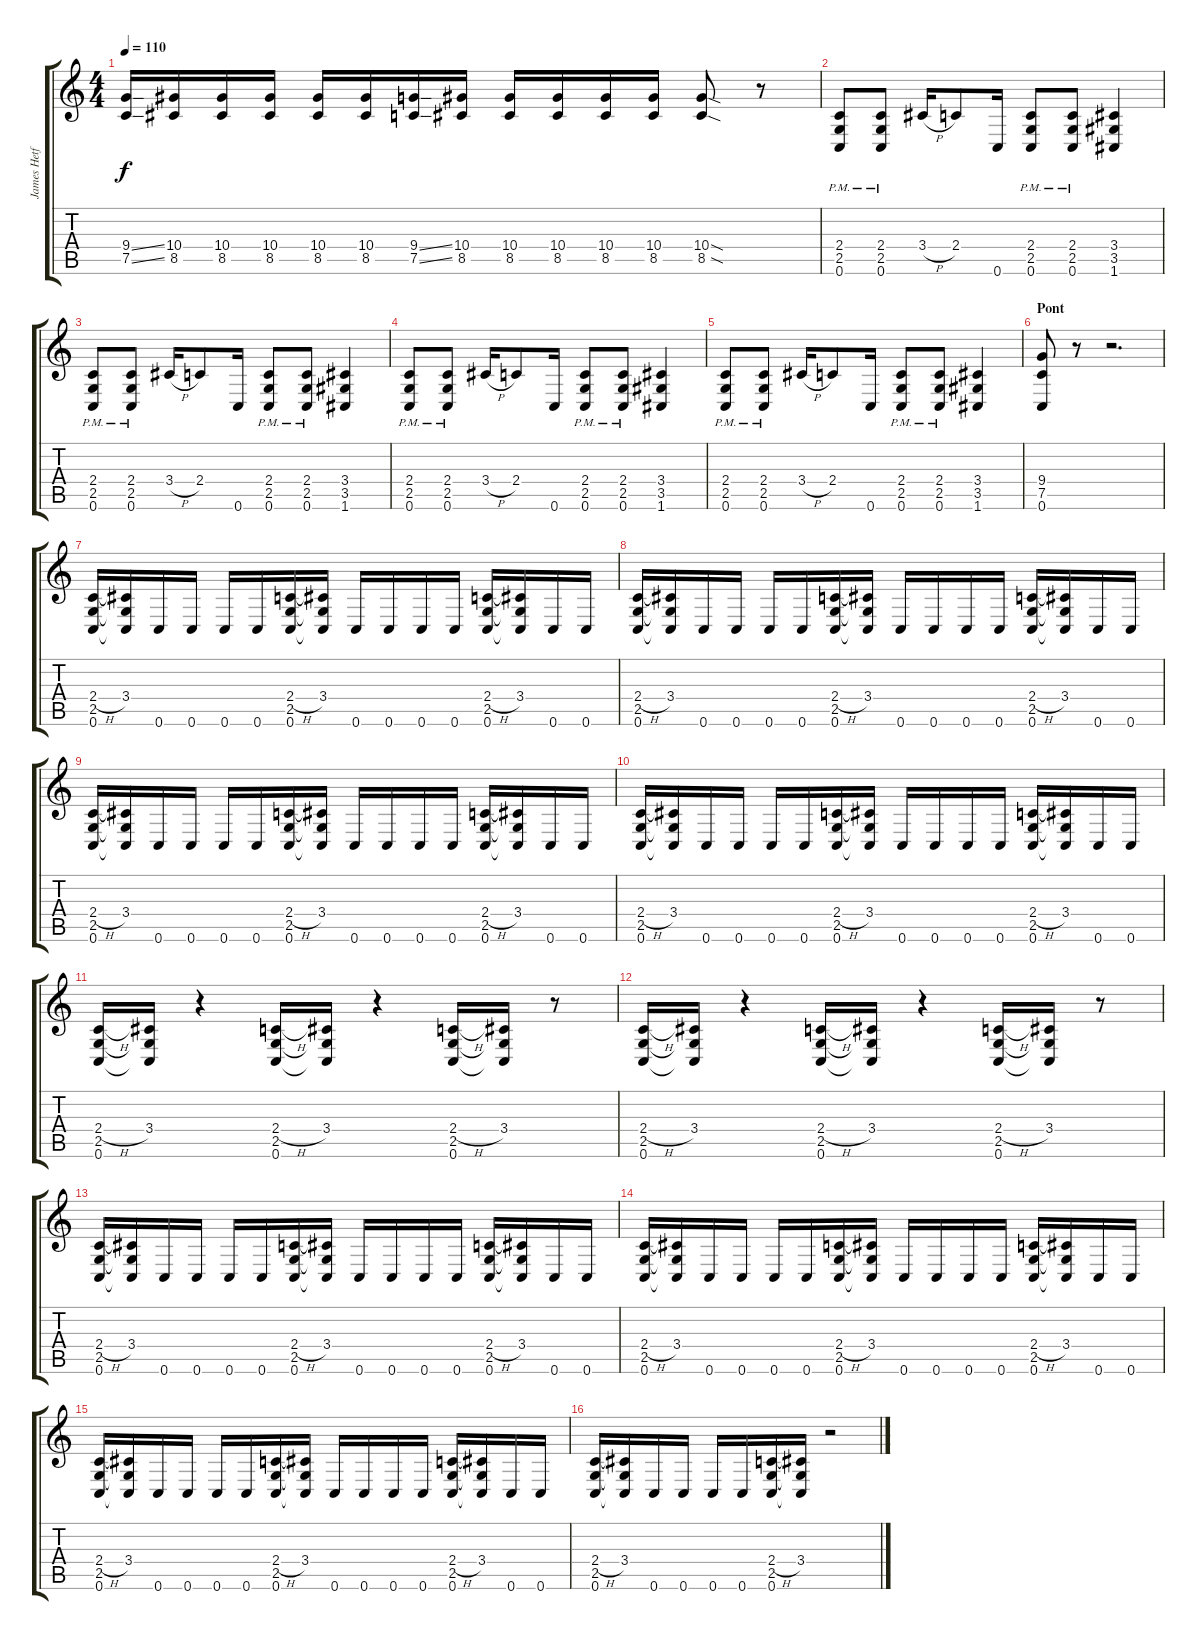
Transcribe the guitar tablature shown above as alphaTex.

\track ("James Hetfield" "James Hetf") {instrument distortionguitar}
\staff {score tabs}
\tuning (C4 G3 Eb3 Bb2 F2 C2) {hide}
\ts (4 4)
\tempo 110
\clef g2
\ks c
(9.4{ss} 7.5{ss}).16{dy f} (10.4 8.5).16 (10.4 8.5).16 (10.4 8.5).16 (10.4 8.5).16 (10.4 8.5).16 (9.4{ss} 7.5{ss}).16 (10.4 8.5).16 (10.4 8.5).16 (10.4 8.5).16 (10.4 8.5).16 (10.4 8.5).16 (10.4{sod} 8.5{sod}).8 r.8 |
(2.4{pm} 2.5 0.6).8 (2.4{pm} 2.5 0.6).8 3.4{h}.16 2.4.8 0.6.16 (2.4{pm} 2.5 0.6).8 (2.4{pm} 2.5 0.6).8 (3.4 3.5 1.6).4 |
(2.4{pm} 2.5 0.6).8 (2.4{pm} 2.5 0.6).8 3.4{h}.16 2.4.8 0.6.16 (2.4{pm} 2.5 0.6).8 (2.4{pm} 2.5 0.6).8 (3.4 3.5 1.6).4 |
(2.4{pm} 2.5 0.6).8 (2.4{pm} 2.5 0.6).8 3.4{h}.16 2.4.8 0.6.16 (2.4{pm} 2.5 0.6).8 (2.4{pm} 2.5 0.6).8 (3.4 3.5 1.6).4 |
(2.4{pm} 2.5 0.6).8 (2.4{pm} 2.5 0.6).8 3.4{h}.16 2.4.8 0.6.16 (2.4{pm} 2.5 0.6).8 (2.4{pm} 2.5 0.6).8 (3.4 3.5 1.6).4 |
\section ("" "Pont")
(9.4 7.5 0.6).8 r.8 r.2{d} |
(2.4{h} 2.5 0.6).16 (3.4 2.5{t} 0.6{t}).16 0.6.16 0.6.16 0.6.16 0.6.16 (2.4{h} 2.5 0.6).16 (3.4 2.5{t} 0.6{t}).16 0.6.16 0.6.16 0.6.16 0.6.16 (2.4{h} 2.5 0.6).16 (3.4 2.5{t} 0.6{t}).16 0.6.16 0.6.16 |
(2.4{h} 2.5 0.6).16 (3.4 2.5{t} 0.6{t}).16 0.6.16 0.6.16 0.6.16 0.6.16 (2.4{h} 2.5 0.6).16 (3.4 2.5{t} 0.6{t}).16 0.6.16 0.6.16 0.6.16 0.6.16 (2.4{h} 2.5 0.6).16 (3.4 2.5{t} 0.6{t}).16 0.6.16 0.6.16 |
(2.4{h} 2.5 0.6).16 (3.4 2.5{t} 0.6{t}).16 0.6.16 0.6.16 0.6.16 0.6.16 (2.4{h} 2.5 0.6).16 (3.4 2.5{t} 0.6{t}).16 0.6.16 0.6.16 0.6.16 0.6.16 (2.4{h} 2.5 0.6).16 (3.4 2.5{t} 0.6{t}).16 0.6.16 0.6.16 |
(2.4{h} 2.5 0.6).16 (3.4 2.5{t} 0.6{t}).16 0.6.16 0.6.16 0.6.16 0.6.16 (2.4{h} 2.5 0.6).16 (3.4 2.5{t} 0.6{t}).16 0.6.16 0.6.16 0.6.16 0.6.16 (2.4{h} 2.5 0.6).16 (3.4 2.5{t} 0.6{t}).16 0.6.16 0.6.16 |
(2.4{h} 2.5 0.6).16 (3.4 2.5{t} 0.6{t}).16 r.4 (2.4{h} 2.5 0.6).16 (3.4 2.5{t} 0.6{t}).16 r.4 (2.4{h} 2.5 0.6).16 (3.4 2.5{t} 0.6{t}).16 r.8 |
(2.4{h} 2.5 0.6).16 (3.4 2.5{t} 0.6{t}).16 r.4 (2.4{h} 2.5 0.6).16 (3.4 2.5{t} 0.6{t}).16 r.4 (2.4{h} 2.5 0.6).16 (3.4 2.5{t} 0.6{t}).16 r.8 |
(2.4{h} 2.5 0.6).16 (3.4 2.5{t} 0.6{t}).16 0.6.16 0.6.16 0.6.16 0.6.16 (2.4{h} 2.5 0.6).16 (3.4 2.5{t} 0.6{t}).16 0.6.16 0.6.16 0.6.16 0.6.16 (2.4{h} 2.5 0.6).16 (3.4 2.5{t} 0.6{t}).16 0.6.16 0.6.16 |
(2.4{h} 2.5 0.6).16 (3.4 2.5{t} 0.6{t}).16 0.6.16 0.6.16 0.6.16 0.6.16 (2.4{h} 2.5 0.6).16 (3.4 2.5{t} 0.6{t}).16 0.6.16 0.6.16 0.6.16 0.6.16 (2.4{h} 2.5 0.6).16 (3.4 2.5{t} 0.6{t}).16 0.6.16 0.6.16 |
(2.4{h} 2.5 0.6).16 (3.4 2.5{t} 0.6{t}).16 0.6.16 0.6.16 0.6.16 0.6.16 (2.4{h} 2.5 0.6).16 (3.4 2.5{t} 0.6{t}).16 0.6.16 0.6.16 0.6.16 0.6.16 (2.4{h} 2.5 0.6).16 (3.4 2.5{t} 0.6{t}).16 0.6.16 0.6.16 |
(2.4{h} 2.5 0.6).16 (3.4 2.5{t} 0.6{t}).16 0.6.16 0.6.16 0.6.16 0.6.16 (2.4{h} 2.5 0.6).16 (3.4 2.5{t} 0.6{t}).16 r.2
